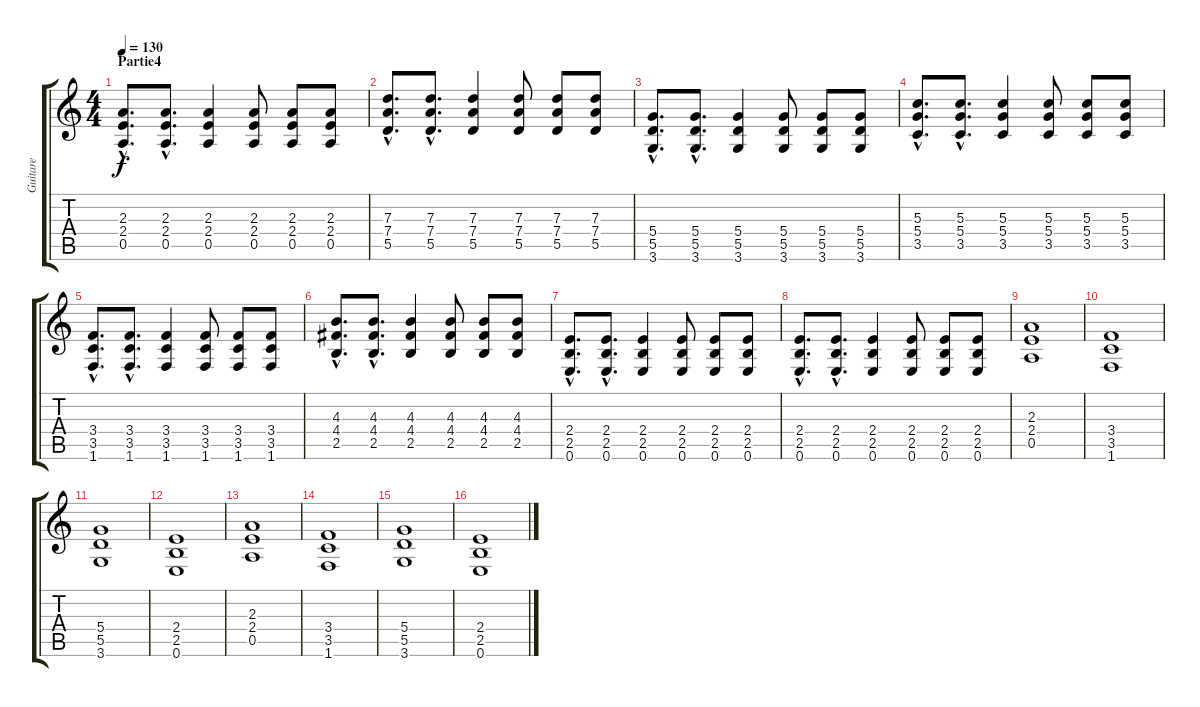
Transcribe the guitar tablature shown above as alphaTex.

\track ("Guitare" "Guitare") {instrument distortionguitar}
\staff {score tabs}
\tuning (E4 B3 G3 D3 A2 E2) {hide}
\ts (4 4)
\section ("" "Partie4")
\tempo 130
\clef g2
\ks c
(2.3{hac} 2.4{hac} 0.5{hac}).8{d dy f} (2.3{hac} 2.4{hac} 0.5{hac}).8{d} (2.3 2.4 0.5).4 (2.3 2.4 0.5).8 (2.3 2.4 0.5).8 (2.3 2.4 0.5).8 |
(7.3{hac} 7.4{hac} 5.5{hac}).8{d} (7.3{hac} 7.4{hac} 5.5{hac}).8{d} (7.3 7.4 5.5).4 (7.3 7.4 5.5).8 (7.3 7.4 5.5).8 (7.3 7.4 5.5).8 |
(5.4{hac} 5.5{hac} 3.6{hac}).8{d} (5.4{hac} 5.5{hac} 3.6{hac}).8{d} (5.4 5.5 3.6).4 (5.4 5.5 3.6).8 (5.4 5.5 3.6).8 (5.4 5.5 3.6).8 |
(5.3{hac} 5.4{hac} 3.5{hac}).8{d} (5.3{hac} 5.4{hac} 3.5{hac}).8{d} (5.3 5.4 3.5).4 (5.3 5.4 3.5).8 (5.3 5.4 3.5).8 (5.3 5.4 3.5).8 |
(3.4{hac} 3.5{hac} 1.6{hac}).8{d} (3.4{hac} 3.5{hac} 1.6{hac}).8{d} (3.4 3.5 1.6).4 (3.4 3.5 1.6).8 (3.4 3.5 1.6).8 (3.4 3.5 1.6).8 |
(4.3{hac} 4.4{hac} 2.5{hac}).8{d} (4.3{hac} 4.4{hac} 2.5{hac}).8{d} (4.3 4.4 2.5).4 (4.3 4.4 2.5).8 (4.3 4.4 2.5).8 (4.3 4.4 2.5).8 |
(2.4{hac} 2.5{hac} 0.6{hac}).8{d} (2.4{hac} 2.5{hac} 0.6{hac}).8{d} (2.4 2.5 0.6).4 (2.4 2.5 0.6).8 (2.4 2.5 0.6).8 (2.4 2.5 0.6).8 |
(2.4{hac} 2.5{hac} 0.6{hac}).8{d} (2.4{hac} 2.5{hac} 0.6{hac}).8{d} (2.4 2.5 0.6).4 (2.4 2.5 0.6).8 (2.4 2.5 0.6).8 (2.4 2.5 0.6).8 |
(2.3 2.4 0.5).1 |
(3.4 3.5 1.6).1 |
(5.4 5.5 3.6).1 |
(2.4 2.5 0.6).1 |
(2.3 2.4 0.5).1 |
(3.4 3.5 1.6).1 |
(5.4 5.5 3.6).1 |
(2.4 2.5 0.6).1
